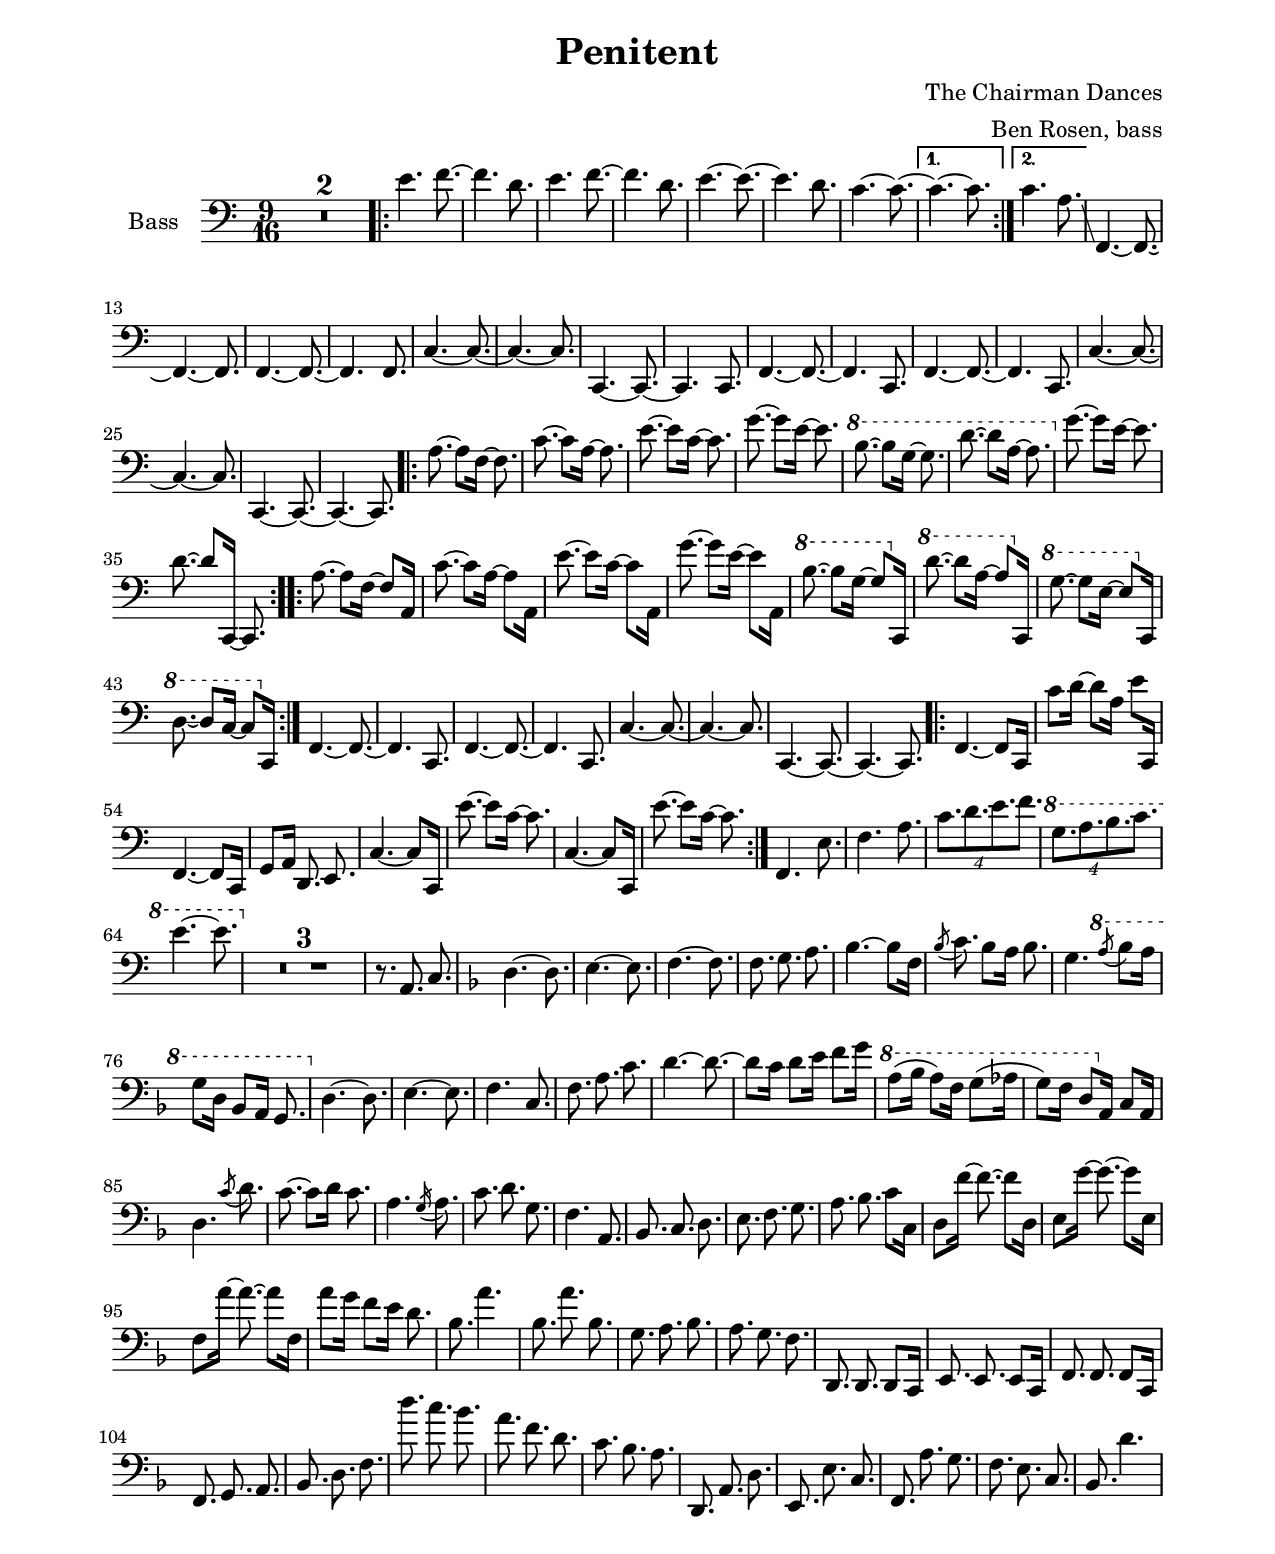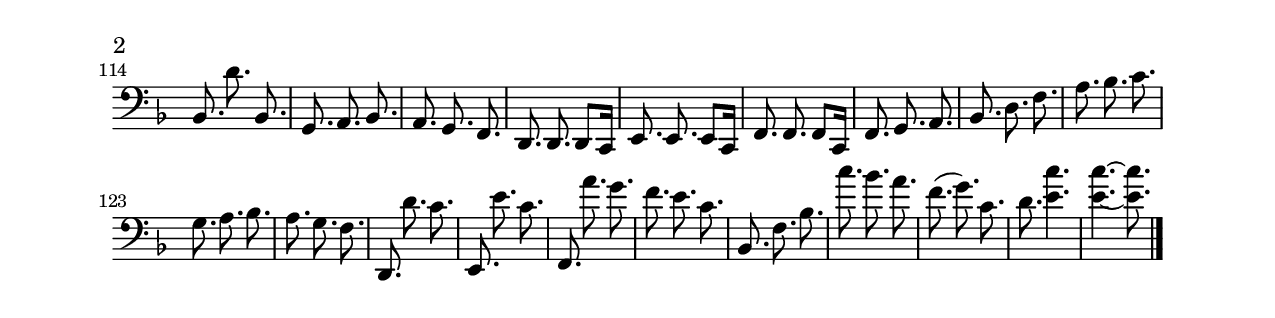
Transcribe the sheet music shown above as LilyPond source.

\version "2.24.0"

\include "settings.ily"

\header {
  title = "Penitent"
  composer = "The Chairman Dances"
  arranger = "Ben Rosen, bass"
}

music = \relative c' {
  \clef "bass"
  \time 9/16

  | R1 * 18/16

  \repeat volta 2 {
    | e4. f8. ~
    | f4. d8.
    | e4. f8. ~
    | f4. d8.

    | e4. ~ e8. ~
    | e4. d8.
    | c4. ~ c8. ~

    \alternative {
      \volta 1 {
        | c4. ~ c8.
      }

      \volta 2 {
        | c4.  a8. \glissando
      }
    }
  }

  | f,4. ~ f8. ~
  | f4. ~ f8.
  | f4. ~ f8. ~
  | f4. f8.

  | c'4. ~ c8. ~
  | c4. ~ c8.
  | c,4. ~ c8. ~
  | c4. c8.

  | f4. ~ f8. ~
  | f4. c8.
  | f4. ~ f8. ~
  | f4. c8.

  | c'4. ~ c8. ~
  | c4. ~ c8.
  | c,4. ~ c8. ~
  | c4. ~ c8.

  \repeat volta 2 {

    | a''8. ~ a8 f16 ~ f8. c' ~ c8 a16 ~ a8.
    | e'8. ~ e8 c16 ~ c8. g' ~ g8 e16 ~ e8.

    \ottava #1

    | b'8. ~ b8 g16 ~ g8. d' ~ d8 a16 ~ a8.

    \ottava #0

    | g8. ~ g8 e16 ~ e8. d ~ d8 c,,16 ~ c8.
  }

  \repeat volta 2 {

    | a''8. ~ a8 f16 ~ f8 a,16 c'8. ~ c8 a16 ~ a8 a,16
    | e''8. ~ e8 c16 ~ c8 a,16 g''8. ~ g8 e16 ~ e8 a,,16


    | \ottava #1
      b''8. ~ b8 g16 ~ g8
      \ottava #0
      c,,,16
      \ottava #1
      d'''8. ~ d8 a16 ~ a8
      \ottava #0
      c,,,16
    | \ottava #1
      g'''8. ~  g8 e16 ~  e8
      \ottava #0
      c,,16
      \ottava #1
      d''8. ~  d8 c16 ~  c8
      \ottava #0
      c,,16
  }

  | f4. ~ f8. ~
  | f4. c8.
  | f4. ~ f8. ~
  | f4. c8.

  | c'4. ~ c8. ~
  | c4. ~ c8.
  | c,4. ~ c8. ~
  | c4. ~ c8.

  \repeat volta 2 {
    | f4. ~ f8 c16
    | c''8 d16 ~ d8 a16 e'8 c,,16

    | f4. ~ f8 c16
    | g'8 a16 d,8. e

    \repeat unfold 2 {
      | c'4. ~ c8 c,16
      | e''8. ~ e8 c16 ~ c8.
    }
  }

  | f,,4. e'8.
  | f4. a8.
  | \tuplet 4/3 { c8. d e f }

  \ottava #1

  | \tuplet 4/3 { g8. a b c }
  | e4. ~ e8.

  \ottava #0

  | R1 * 27/16

  | r8. a,,, c

  \key d \minor

  | d4. ~ d8.
  | e4. ~ e8.
  | f4. ~ f8.
  | f8. g a

  | bf4. ~ bf8 f16
  | \acciaccatura { bf8 } c8. bf8 a16 bf8.
  | g4.
    \ottava #1
    \acciaccatura { a'8 } bf8
  | a16 g8 d16 bf8 a16 g8.
    \ottava #0

  | d4. ~ d8.
  | e4. ~ e8.
  | f4. c8.
  | f8. a c

  | d4. ~ d8. ~
  | d8 c16 d8 e16 f8 g16
  | \ottava #1
    a8 ( bf16 a8 ) f16 g8 ( af16
  | g8 ) f16 d8
    \ottava #0
    a,16 c8 a16

  | d4. \acciaccatura { c'8 } d8.
  | c8. ~ c8 d16 c8.
  | a4. \acciaccatura { g16 } a8.
  | c8. d g,

  | f4. a,8.
  | bf8. c d
  | e8. f g
  | a8. bf c8 c,16

  | d8 f'16 ~ f8. ~ f8 d,16
  | e8 g'16 ~ g8. ~ g8 e,16
  | f8 a'16 ~ a8. ~ a8 f,16
  | a'8 g16 f8 e16 d8.

  | bf8. a'4.
  | bf,8. a' bf,
  | g8. a bf
  | a8. g f

  | d,8. d d8 c16
  | e8. e e8 c16
  | f8. f f8 c16
  | f8. g a

  | bf8. d f
  | d''8. c bf
  | a8. f d
  | c8. bf a

  | d,,8. a' d
  | e,8. e' c
  | f,8. a' g
  | f8. e c

  | bf8. d'4.
  | bf,8. d' bf,
  | g8. a bf
  | a8. g f

  | d8. d d8 c16
  | e8. e e8 c16
  | f8. f f8 c16
  | f8. g a

  | bf8. d f
  | a8. bf c
  | g8. a bf
  | a8. g f

  | d,8. d'' c
  | e,,8. e'' c
  | f,,8. a'' g
  | f8. e c

  | bf,8. f' bf
  | c'8. bf a
  | f8. ( g ) c,
  | ( d8. ) <e c'>4.

  | <e c'>4. ~ <e c'>8.

  \bar "|."
}

\score {
  \new Staff \with {
    instrumentName = "Bass"
    \numericTimeSignature
  } {
    \compressMMRests
    \music
  }
}
